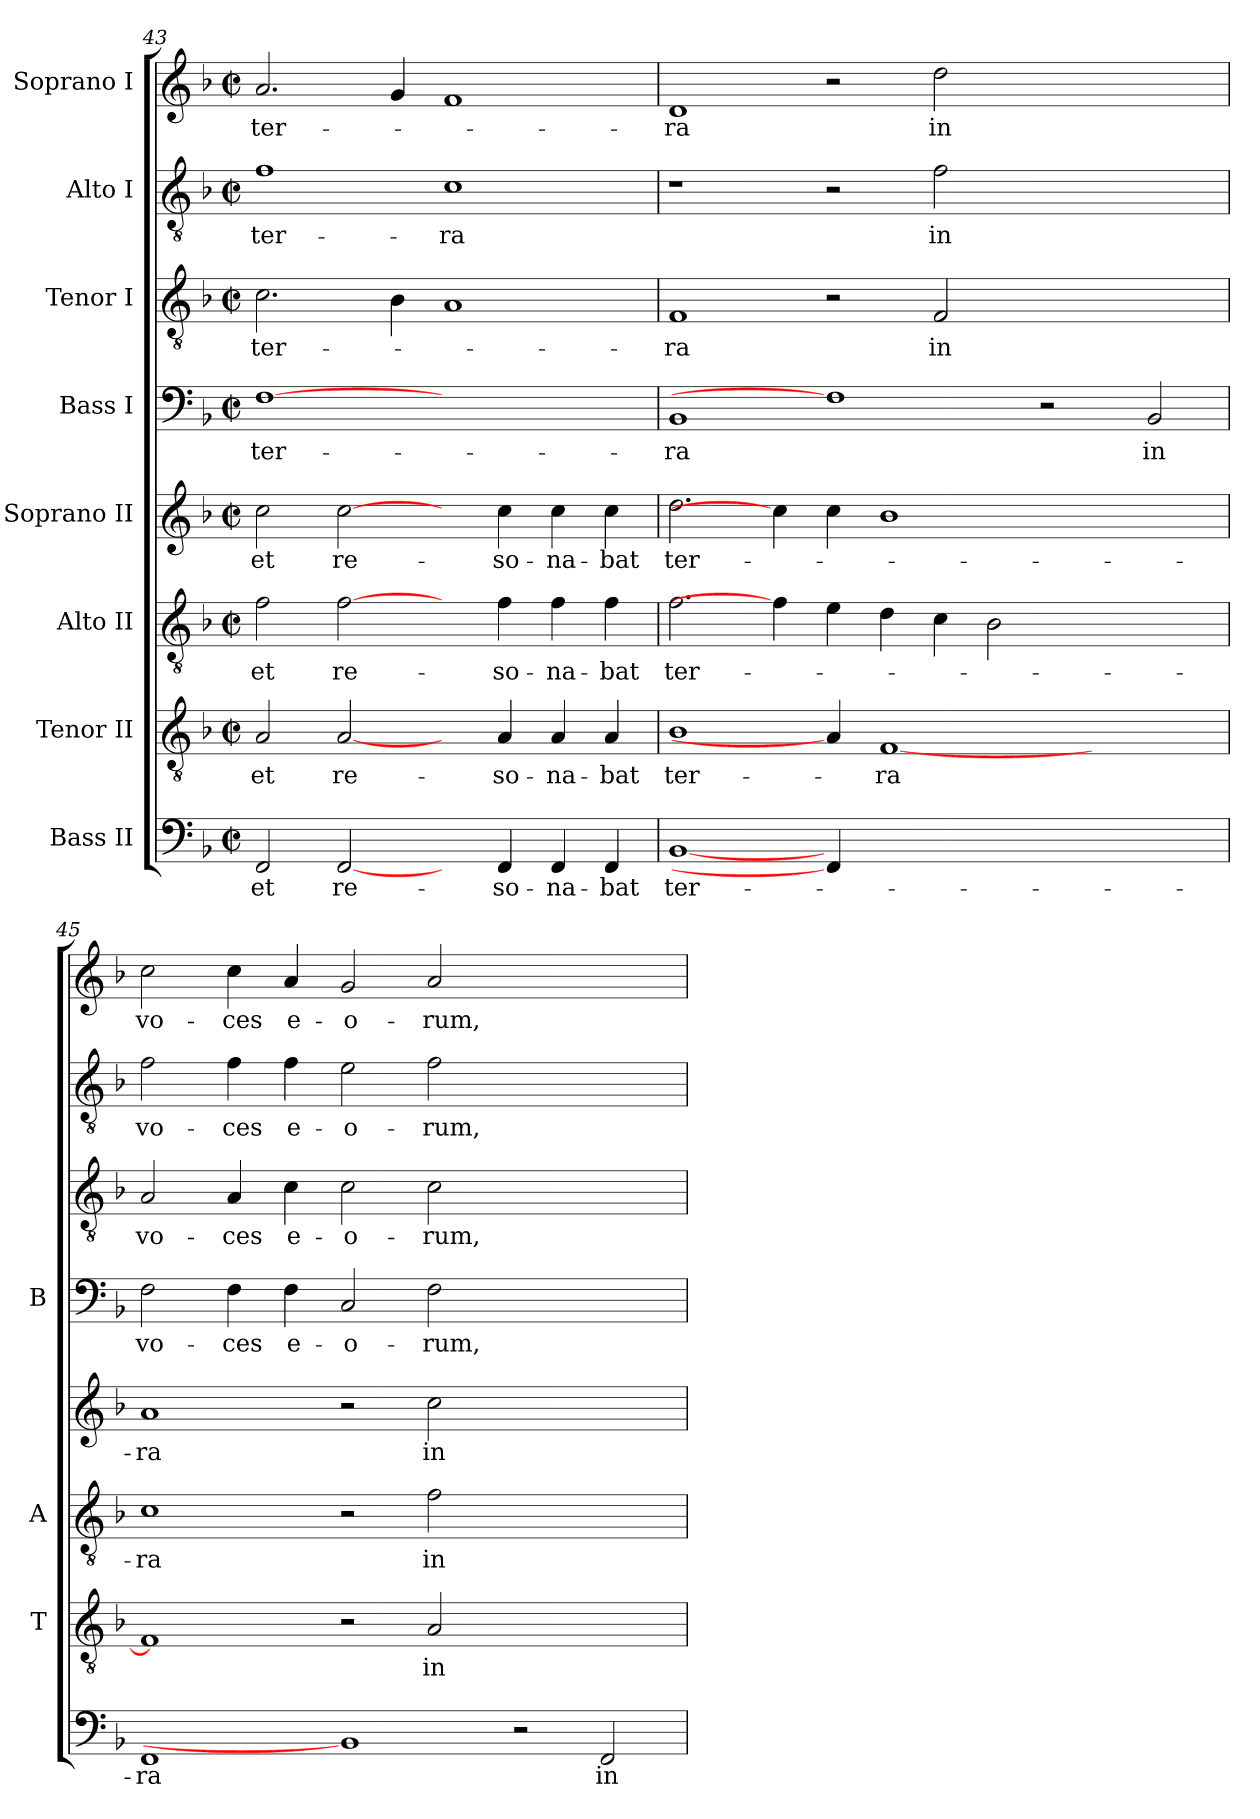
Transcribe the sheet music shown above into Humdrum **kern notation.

**kern	**text	**kern	**text	**kern	**text	**kern	**text	**kern	**text	**kern	**text	**kern	**text	**kern	**text
*part8	*part8	*part7	*part7	*part6	*part6	*part5	*part5	*part4	*part4	*part3	*part3	*part2	*part2	*part1	*part1
*staff8	*staff8	*staff7	*staff7	*staff6	*staff6	*staff5	*staff5	*staff4	*staff4	*staff3	*staff3	*staff2	*staff2	*staff1	*staff1
*I"Bass II	*	*I"Tenor II	*	*I"Alto II	*	*I"Soprano II	*	*I"Bass I	*	*I"Tenor I	*	*I"Alto I	*	*I"Soprano I	*
*	*	*I'T	*	*I'A	*	*	*	*I'B	*	*	*	*	*	*	*
*clefF4	*	*clefGv2	*	*clefGv2	*	*clefG2	*	*clefF4	*	*clefGv2	*	*clefGv2	*	*clefG2	*
*k[b-]	*	*k[b-]	*	*k[b-]	*	*k[b-]	*	*k[b-]	*	*k[b-]	*	*k[b-]	*	*k[b-]	*
*F:	*	*F:	*	*F:	*	*F:	*	*F:	*	*F:	*	*F:	*	*F:	*
*M2/2	*	*M2/2	*	*M2/2	*	*M2/2	*	*M2/2	*	*M2/2	*	*M2/2	*	*M2/2	*
*met(c|)	*	*met(c|)	*	*met(c|)	*	*met(c|)	*	*met(c|)	*	*met(c|)	*	*met(c|)	*	*met(c|)	*
=43	=43	=43	=43	=43	=43	=43	=43	=43	=43	=43	=43	=43	=43	=43	=43
!	!LO:LY:b	!	!LO:LY:b	!	!LO:LY:b	!	!LO:LY:b	!	!LO:LY:b	!	!LO:LY:b	!	!LO:LY:b	!	!LO:LY:b
2FF/	et	2A/	et	2f\	et	2cc\	et	[1F	ter-	2.c\	ter-	1f	ter-	2.a/	ter-
!	!LO:LY:b	!	!LO:LY:b	!	!LO:LY:b	!	!LO:LY:b	!	!	!	!	!	!	!	!
[2FF/	re-	[2A/	re-	[2f\	re-	[2cc\	re-	.	.	.	.	.	.	.	.
.	.	.	.	.	.	.	.	.	.	4B-\	.	.	.	4g/	.
!	!	!	!	!	!	!	!	!	!	!	!	!	!LO:LY:b	!	!
4ryy	.	4ryy	.	4ryy	.	4ryy	.	1ryy	.	1A	.	1c	-ra	1f	.
!	!LO:LY:b	!	!LO:LY:b	!	!LO:LY:b	!	!LO:LY:b	!	!	!	!	!	!	!	!
4FF/	-so-	4A/	-so-	4f\	-so-	4cc\	-so-	.	.	.	.	.	.	.	.
!	!LO:LY:b	!	!LO:LY:b	!	!LO:LY:b	!	!LO:LY:b	!	!	!	!	!	!	!	!
4FF/	-na-	4A/	-na-	4f\	-na-	4cc\	-na-	.	.	.	.	.	.	.	.
!	!LO:LY:b	!	!LO:LY:b	!	!LO:LY:b	!	!LO:LY:b	!	!	!	!	!	!	!	!
4FF/	-bat	4A/	-bat	4f\	-bat	4cc\	-bat	.	.	.	.	.	.	.	.
=44	=44	=44	=44	=44	=44	=44	=44	=44	=44	=44	=44	=44	=44	=44	=44
!	!LO:LY:b	!	!LO:LY:b	!	!LO:LY:b	!	!LO:LY:b	!	!LO:LY:b	!	!LO:LY:b	!	!	!	!LO:LY:b
[1BB-	ter-	1B-	ter-	2.f\	ter-	2.dd\	ter-	1BB-	-ra	1F	-ra	1r	.	1d	-ra
.	.	.	.	4f\]	.	4cc\]	.	.	.	.	.	.	.	.	.
4FF/]	.	4A/]	.	4e\	.	4cc\	.	1F]	.	2r	.	2r	.	2r	.
!	!	!	!LO:LY:b	!	!	!	!	!	!	!	!	!	!	!	!
1..ryy	.	[<1F	-ra	4d\	.	1b-	.	.	.	.	.	.	.	.	.
!	!	!	!	!	!	!	!	!	!	!	!LO:LY:b	!	!LO:LY:b	!	!LO:LY:b
.	.	.	.	4c\	.	.	.	.	.	2F/	in	2f\	in	2dd\	in
.	.	.	.	2B-\	.	.	.	.	.	.	.	.	.	.	.
.	.	.	.	.	.	.	.	2r	.	1ryy	.	1ryy	.	1ryy	.
.	.	2.ryy	.	2.ryy	.	2.ryy	.	.	.	.	.	.	.	.	.
!	!	!	!	!	!	!	!	!	!LO:LY:b	!	!	!	!	!	!
.	.	.	.	.	.	.	.	2BB-/	in	.	.	.	.	.	.
!!LO:LB:g=z
=45	=45	=45	=45	=45	=45	=45	=45	=45	=45	=45	=45	=45	=45	=45	=45
!	!LO:LY:b	!	!	!	!LO:LY:b	!	!LO:LY:b	!	!LO:LY:b	!	!LO:LY:b	!	!LO:LY:b	!	!LO:LY:b
1FF	-ra	1F]	.	1c	-ra	1a	-ra	2F\	vo-	2A/	vo-	2f\	vo-	2cc\	vo-
!	!	!	!	!	!	!	!	!	!LO:LY:b	!	!LO:LY:b	!	!LO:LY:b	!	!LO:LY:b
.	.	.	.	.	.	.	.	4F\	-ces	4A/	-ces	4f\	-ces	4cc\	-ces
!	!	!	!	!	!	!	!	!	!LO:LY:b	!	!LO:LY:b	!	!LO:LY:b	!	!LO:LY:b
.	.	.	.	.	.	.	.	4F\	e-	4c\	e-	4f\	e-	4a/	e-
!	!	!	!	!	!	!	!	!	!LO:LY:b	!	!LO:LY:b	!	!LO:LY:b	!	!LO:LY:b
1BB-]	.	2r	.	2r	.	2r	.	2C/	-o-	2c\	-o-	2e\	-o-	2g/	-o-
!	!	!	!LO:LY:b	!	!LO:LY:b	!	!LO:LY:b	!	!LO:LY:b	!	!LO:LY:b	!	!LO:LY:b	!	!LO:LY:b
.	.	2A/	in	2f\	in	2cc\	in	2F\	-rum,	2c\	-rum,	2f\	-rum,	2a/	-rum,
2r	.	1ryy	.	1ryy	.	1ryy	.	1ryy	.	1ryy	.	1ryy	.	1ryy	.
!	!LO:LY:b	!	!	!	!	!	!	!	!	!	!	!	!	!	!
2FF/	in	.	.	.	.	.	.	.	.	.	.	.	.	.	.
=	=	=	=	=	=	=	=	=	=	=	=	=	=	=	=
*-	*-	*-	*-	*-	*-	*-	*-	*-	*-	*-	*-	*-	*-	*-	*-
